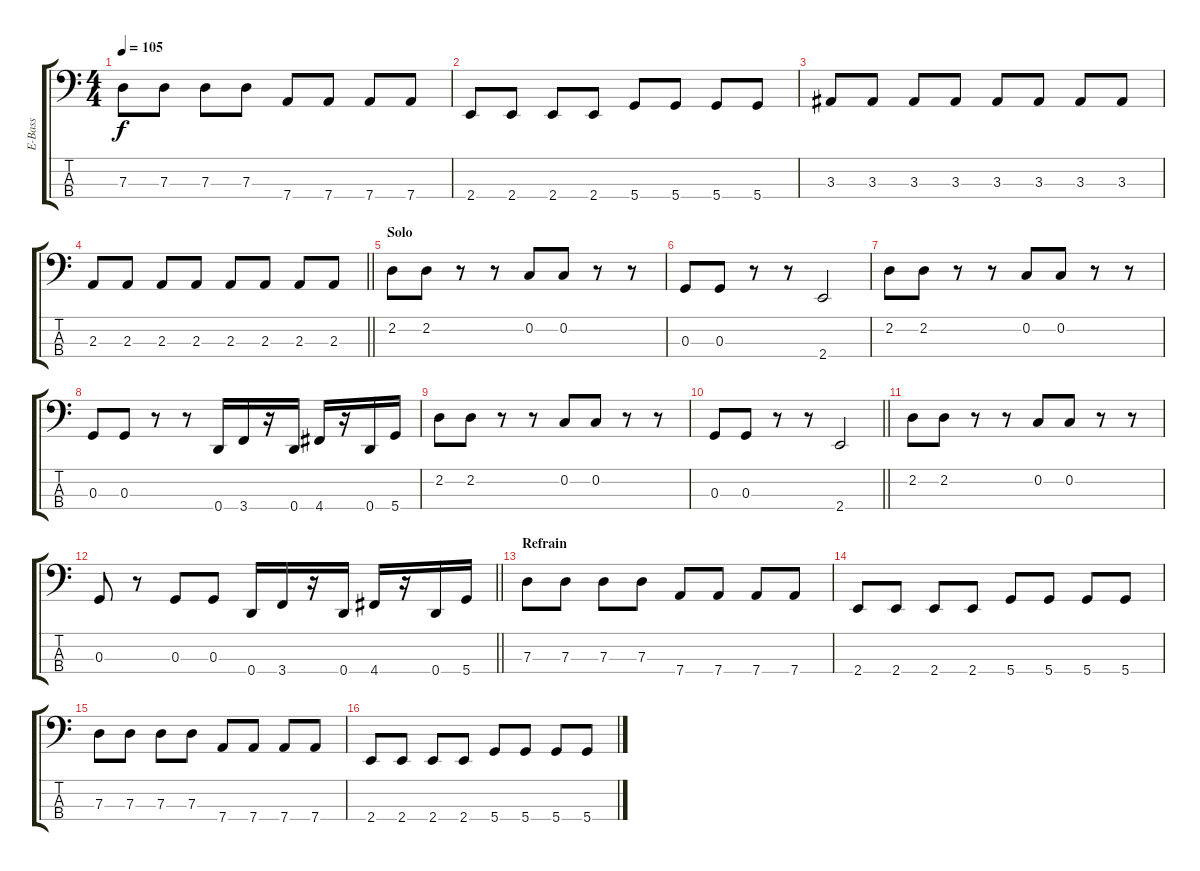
\track ("E-Bass" "E-Bass") {instrument slapbass2}
\staff {score tabs}
\tuning (F2 C2 G1 D1) {hide}
\ts (4 4)
\tempo 105
\clef f4
\ks c
7.3.8{dy f} 7.3.8 7.3.8 7.3.8 7.4.8 7.4.8 7.4.8 7.4.8 |
2.4.8 2.4.8 2.4.8 2.4.8 5.4.8 5.4.8 5.4.8 5.4.8 |
3.3.8 3.3.8 3.3.8 3.3.8 3.3.8 3.3.8 3.3.8 3.3.8 |
\barLineRight lightlight
2.3.8 2.3.8 2.3.8 2.3.8 2.3.8 2.3.8 2.3.8 2.3.8 |
\section ("" "Solo")
2.2.8 2.2.8 r.8 r.8 0.2.8 0.2.8 r.8 r.8 |
0.3.8 0.3.8 r.8 r.8 2.4.2 |
2.2.8 2.2.8 r.8 r.8 0.2.8 0.2.8 r.8 r.8 |
0.3.8 0.3.8 r.8 r.8 0.4.16 3.4.16 r.16 0.4.16 4.4.16 r.16 0.4.16 5.4.16 |
2.2.8 2.2.8 r.8 r.8 0.2.8 0.2.8 r.8 r.8 |
\barLineRight lightlight
0.3.8 0.3.8 r.8 r.8 2.4.2 |
2.2.8 2.2.8 r.8 r.8 0.2.8 0.2.8 r.8 r.8 |
\barLineRight lightlight
0.3.8 r.8 0.3.8 0.3.8 0.4.16 3.4.16 r.16 0.4.16 4.4.16 r.16 0.4.16 5.4.16 |
\section ("" "Refrain")
7.3.8 7.3.8 7.3.8 7.3.8 7.4.8 7.4.8 7.4.8 7.4.8 |
2.4.8 2.4.8 2.4.8 2.4.8 5.4.8 5.4.8 5.4.8 5.4.8 |
7.3.8 7.3.8 7.3.8 7.3.8 7.4.8 7.4.8 7.4.8 7.4.8 |
2.4.8 2.4.8 2.4.8 2.4.8 5.4.8 5.4.8 5.4.8 5.4.8
